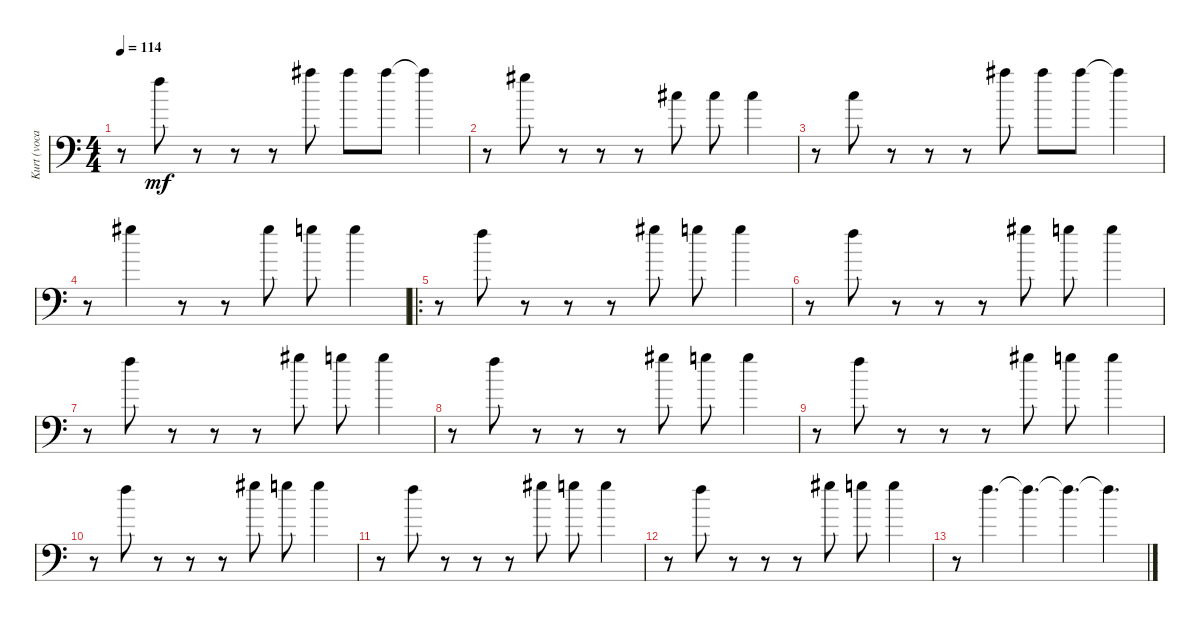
\track ("Kurt (vocals)" "Kurt (voca") {instrument harmonica}
\staff {score}
\tuning (E4 B3 G3 D3 A2 E2 B1) {hide}
\ts (4 4)
\tempo 114
\clef f4
\ks c
r.8{dy mf} 13.1.8 r.8 r.8 r.8 18.1.8 18.1.8 18.1.8 18.1{t}.4 |
r.8 16.1.8 r.8 r.8 r.8 9.1.8 9.1.8 9.1.4 |
r.8 8.1.8 r.8 r.8 r.8 18.1.8 18.1.8 18.1.8 18.1{t}.4 |
r.8 16.1.4 r.8 r.8 16.1.8 15.1.8 15.1.4 |
\ro
r.8 13.1.8 r.8 r.8 r.8 16.1.8 15.1.8 15.1.4 |
r.8 13.1.8 r.8 r.8 r.8 16.1.8 15.1.8 15.1.4 |
r.8 13.1.8 r.8 r.8 r.8 16.1.8 15.1.8 15.1.4 |
r.8 13.1.8 r.8 r.8 r.8 16.1.8 15.1.8 15.1.4 |
r.8 13.1.8 r.8 r.8 r.8 16.1.8 15.1.8 15.1.4 |
r.8 13.1.8 r.8 r.8 r.8 16.1.8 15.1.8 15.1.4 |
r.8 13.1.8 r.8 r.8 r.8 16.1.8 15.1.8 15.1.4 |
r.8 13.1.8 r.8 r.8 r.8 16.1.8 15.1.8 15.1.4 |
r.8 13.1.4{d} 13.1{t}.4{d} 13.1{t}.4{d} 13.1{t}.4{d}
